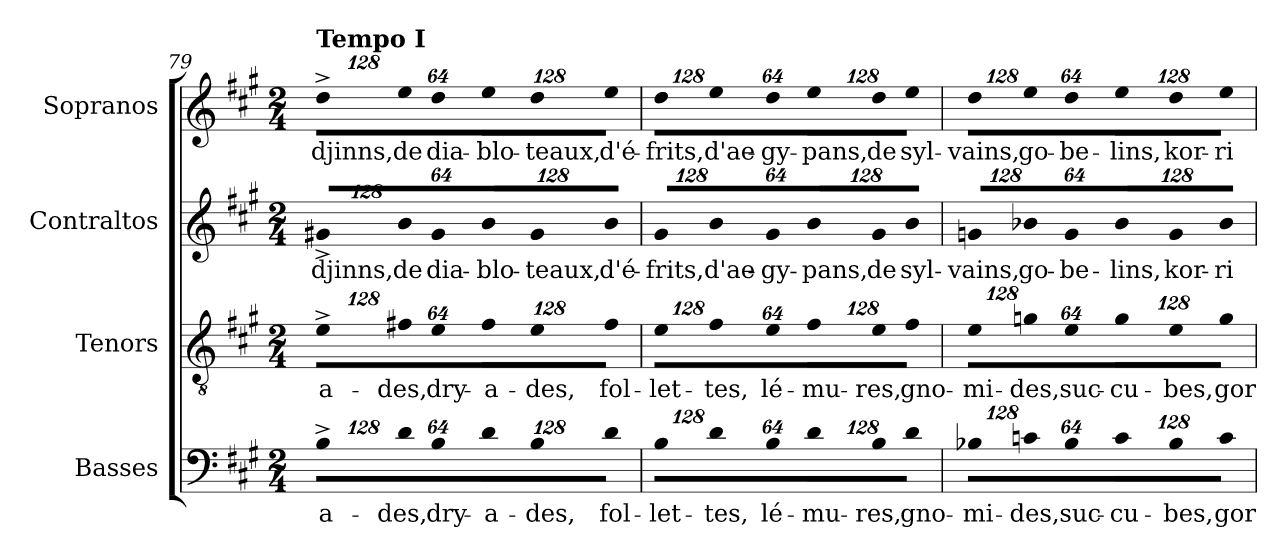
**kern	**text	**kern	**text	**kern	**text	**kern	**text
*part4	*part4	*part3	*part3	*part2	*part2	*part1	*part1
*staff4	*staff4	*staff3	*staff3	*staff2	*staff2	*staff1	*staff1
*I"Basses	*	*I"Tenors	*	*I"Contraltos	*	*I"Sopranos	*
*I'B.	*	*I'T.	*	*I'C.	*	*I'S.	*
!!LO:LB:g=z
*clefF4	*	*clefGv2	*	*clefG2	*	*clefG2	*
*	*	*ITrd7c12	*	*	*	*	*
*k[f#c#g#]	*	*k[f#c#g#]	*	*k[f#c#g#]	*	*k[f#c#g#]	*
*A:	*	*A:	*	*A:	*	*A:	*
*M2/4	*	*M2/4	*	*M2/4	*	*M2/4	*
*Xbrackettup	*	*	*	*	*	*	*
=79	=79	=79	=79	=79	=79	=79	=79
!LO:N:vis=8	!	!	!	!	!	!	!
!	!LO:LY:b:color=#000000	!	!	!	!	!	!
*	*	*Xbrackettup	*	*	*	*	*
!	!	!LO:N:vis=8	!	!	!	!	!
!	!	!	!LO:LY:b:color=#000000	!	!	!	!
*	*	*	*	*Xbrackettup	*	*	*
!	!	!	!	!LO:N:vis=8	!	!	!
!	!	!	!	!	!LO:LY:b:color=#000000	!	!
*	*	*	*	*	*	*Xbrackettup	*
!	!	!	!	!	!	!LO:N:vis=8	!
!	!	!	!	!	!	!LO:TX:a:B:t=Tempo I	!
!	!	!	!	!	!	!	!LO:LY:b:color=#000000
1024%85B^i\L	-a-	1024%85E^i\L	-a-	1024%85g#X^i/L	djinns,	1024%85dd^i\L	djinns,
!LO:N:vis=8	!	!	!	!	!	!	!
!	!LO:LY:b:color=#000000	!LO:N:vis=8	!	!	!	!	!
!	!	!	!LO:LY:b:color=#000000	!LO:N:vis=8	!	!	!
!	!	!	!	!	!LO:LY:b:color=#000000	!LO:N:vis=8	!
!	!	!	!	!	!	!	!LO:LY:b:color=#000000
1024%85di\	-des,	1024%85F#Xi\	-des,	1024%85bi/	de	1024%85eei\	de
!LO:N:vis=8	!	!	!	!	!	!	!
!	!LO:LY:b:color=#000000	!LO:N:vis=8	!	!	!	!	!
!	!	!	!LO:LY:b:color=#000000	!LO:N:vis=8	!	!	!
!	!	!	!	!	!LO:LY:b:color=#000000	!LO:N:vis=8	!
!	!	!	!	!	!	!	!LO:LY:b:color=#000000
512%43Bi\J	dry-	512%43Ei\J	dry-	512%43g#i/J	dia-	512%43ddi\J	dia-
!LO:N:vis=8	!	!	!	!	!	!	!
!	!LO:LY:b:color=#000000	!LO:N:vis=8	!	!	!	!	!
!	!	!	!LO:LY:b:color=#000000	!LO:N:vis=8	!	!	!
!	!	!	!	!	!LO:LY:b:color=#000000	!LO:N:vis=8	!
!	!	!	!	!	!	!	!LO:LY:b:color=#000000
1024%85di\L	-a-	1024%85F#i\L	-a-	1024%85bi/L	-blo-	1024%85eei\L	-blo-
!LO:N:vis=8	!	!	!	!	!	!	!
!	!LO:LY:b:color=#000000	!LO:N:vis=8	!	!	!	!	!
!	!	!	!LO:LY:b:color=#000000	!LO:N:vis=8	!	!	!
!	!	!	!	!	!LO:LY:b:color=#000000	!LO:N:vis=8	!
!	!	!	!	!	!	!	!LO:LY:b:color=#000000
1024%85Bi\	-des,	1024%85Ei\	-des,	1024%85g#i/	-teaux,	1024%85ddi\	-teaux,
!LO:N:vis=8	!	!	!	!	!	!	!
!	!LO:LY:b:color=#000000	!LO:N:vis=8	!	!	!	!	!
!	!	!	!LO:LY:b:color=#000000	!LO:N:vis=8	!	!	!
!	!	!	!	!	!LO:LY:b:color=#000000	!LO:N:vis=8	!
!	!	!	!	!	!	!	!LO:LY:b:color=#000000
512%43di\J	fol-	512%43F#i\J	fol-	512%43bi/J	d'é-	512%43eei\J	d'é-
=80	=80	=80	=80	=80	=80	=80	=80
!LO:N:vis=8	!	!	!	!	!	!	!
!	!LO:LY:b:color=#000000	!LO:N:vis=8	!	!	!	!	!
!	!	!	!LO:LY:b:color=#000000	!LO:N:vis=8	!	!	!
!	!	!	!	!	!LO:LY:b:color=#000000	!LO:N:vis=8	!
!	!	!	!	!	!	!	!LO:LY:b:color=#000000
1024%85Bi\L	-let-	1024%85Ei\L	-let-	1024%85g#i/L	-frits,	1024%85ddi\L	-frits,
!LO:N:vis=8	!	!	!	!	!	!	!
!	!LO:LY:b:color=#000000	!LO:N:vis=8	!	!	!	!	!
!	!	!	!LO:LY:b:color=#000000	!LO:N:vis=8	!	!	!
!	!	!	!	!	!LO:LY:b:color=#000000	!LO:N:vis=8	!
!	!	!	!	!	!	!	!LO:LY:b:color=#000000
1024%85di\	-tes,	1024%85F#i\	-tes,	1024%85bi/	d'ae-	1024%85eei\	d'ae-
!LO:N:vis=8	!	!	!	!	!	!	!
!	!LO:LY:b:color=#000000	!LO:N:vis=8	!	!	!	!	!
!	!	!	!LO:LY:b:color=#000000	!LO:N:vis=8	!	!	!
!	!	!	!	!	!LO:LY:b:color=#000000	!LO:N:vis=8	!
!	!	!	!	!	!	!	!LO:LY:b:color=#000000
512%43Bi\J	lé-	512%43Ei\J	lé-	512%43g#i/J	-gy-	512%43ddi\J	-gy-
!LO:N:vis=8	!	!	!	!	!	!	!
!	!LO:LY:b:color=#000000	!LO:N:vis=8	!	!	!	!	!
!	!	!	!LO:LY:b:color=#000000	!LO:N:vis=8	!	!	!
!	!	!	!	!	!LO:LY:b:color=#000000	!LO:N:vis=8	!
!	!	!	!	!	!	!	!LO:LY:b:color=#000000
1024%85di\L	-mu-	1024%85F#i\L	-mu-	1024%85bi/L	-pans,	1024%85eei\L	-pans,
!LO:N:vis=8	!	!	!	!	!	!	!
!	!LO:LY:b:color=#000000	!LO:N:vis=8	!	!	!	!	!
!	!	!	!LO:LY:b:color=#000000	!LO:N:vis=8	!	!	!
!	!	!	!	!	!LO:LY:b:color=#000000	!LO:N:vis=8	!
!	!	!	!	!	!	!	!LO:LY:b:color=#000000
1024%85Bi\	-res,	1024%85Ei\	-res,	1024%85g#i/	de	1024%85ddi\	de
!LO:N:vis=8	!	!	!	!	!	!	!
!	!LO:LY:b:color=#000000	!LO:N:vis=8	!	!	!	!	!
!	!	!	!LO:LY:b:color=#000000	!LO:N:vis=8	!	!	!
!	!	!	!	!	!LO:LY:b:color=#000000	!LO:N:vis=8	!
!	!	!	!	!	!	!	!LO:LY:b:color=#000000
512%43di\J	gno-	512%43F#i\J	gno-	512%43bi/J	syl-	512%43eei\J	syl-
=81	=81	=81	=81	=81	=81	=81	=81
!LO:N:vis=8	!	!	!	!	!	!	!
!	!LO:LY:b:color=#000000	!LO:N:vis=8	!	!	!	!	!
!	!	!	!LO:LY:b:color=#000000	!LO:N:vis=8	!	!	!
!	!	!	!	!	!LO:LY:b:color=#000000	!LO:N:vis=8	!
!	!	!	!	!	!	!	!LO:LY:b:color=#000000
1024%85B-Xi\L	-mi-	1024%85Ei\L	-mi-	1024%85gni/L	-vains,	1024%85ddi\L	-vains,
!LO:N:vis=8	!	!	!	!	!	!	!
!	!LO:LY:b:color=#000000	!LO:N:vis=8	!	!	!	!	!
!	!	!	!LO:LY:b:color=#000000	!LO:N:vis=8	!	!	!
!	!	!	!	!	!LO:LY:b:color=#000000	!LO:N:vis=8	!
!	!	!	!	!	!	!	!LO:LY:b:color=#000000
1024%85cni\	-des,	1024%85Gni\	-des,	1024%85b-Xi/	go-	1024%85eei\	go-
!LO:N:vis=8	!	!	!	!	!	!	!
!	!LO:LY:b:color=#000000	!LO:N:vis=8	!	!	!	!	!
!	!	!	!LO:LY:b:color=#000000	!LO:N:vis=8	!	!	!
!	!	!	!	!	!LO:LY:b:color=#000000	!LO:N:vis=8	!
!	!	!	!	!	!	!	!LO:LY:b:color=#000000
512%43B-i\J	suc-	512%43Ei\J	suc-	512%43gi/J	-be-	512%43ddi\J	-be-
!LO:N:vis=8	!	!	!	!	!	!	!
!	!LO:LY:b:color=#000000	!LO:N:vis=8	!	!	!	!	!
!	!	!	!LO:LY:b:color=#000000	!LO:N:vis=8	!	!	!
!	!	!	!	!	!LO:LY:b:color=#000000	!LO:N:vis=8	!
!	!	!	!	!	!	!	!LO:LY:b:color=#000000
1024%85ci\L	-cu-	1024%85Gi\L	-cu-	1024%85b-i/L	-lins,	1024%85eei\L	-lins,
!LO:N:vis=8	!	!	!	!	!	!	!
!	!LO:LY:b:color=#000000	!LO:N:vis=8	!	!	!	!	!
!	!	!	!LO:LY:b:color=#000000	!LO:N:vis=8	!	!	!
!	!	!	!	!	!LO:LY:b:color=#000000	!LO:N:vis=8	!
!	!	!	!	!	!	!	!LO:LY:b:color=#000000
1024%85B-i\	-bes,	1024%85Ei\	-bes,	1024%85gi/	kor-	1024%85ddi\	kor-
!LO:N:vis=8	!	!	!	!	!	!	!
!	!LO:LY:b:color=#000000	!LO:N:vis=8	!	!	!	!	!
!	!	!	!LO:LY:b:color=#000000	!LO:N:vis=8	!	!	!
!	!	!	!	!	!LO:LY:b:color=#000000	!LO:N:vis=8	!
!	!	!	!	!	!	!	!LO:LY:b:color=#000000
512%43ci\J	gor	512%43Gi\J	gor-	512%43b-i/J	-ri-	512%43eei\J	-ri-
=	=	=	=	=	=	=	=
*-	*-	*-	*-	*-	*-	*-	*-
